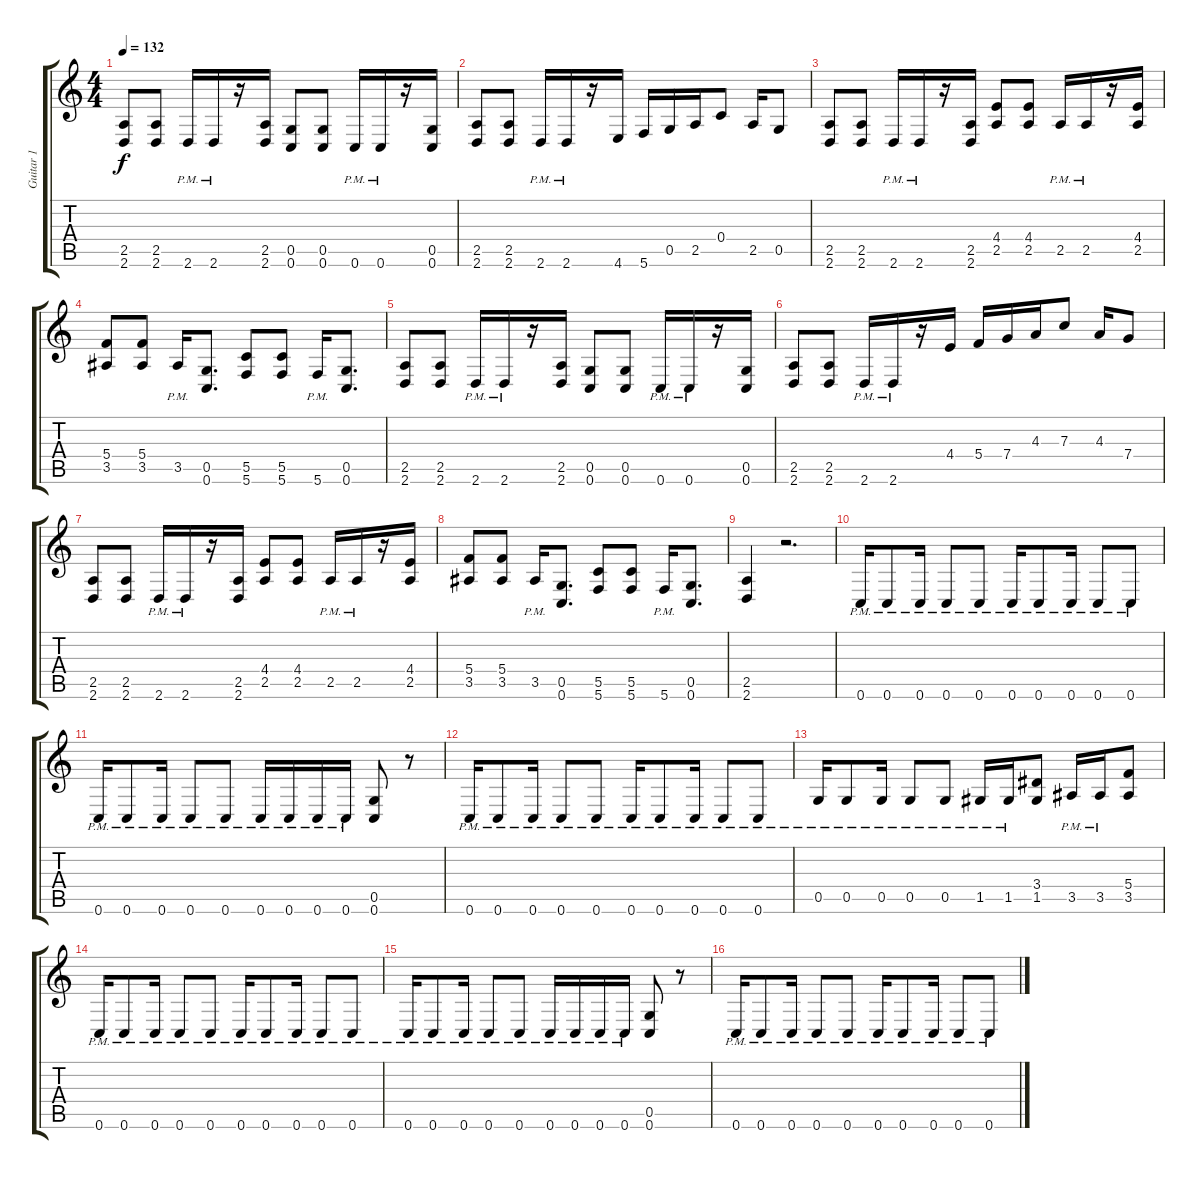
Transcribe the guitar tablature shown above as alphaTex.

\track ("Guitar 1" "Guitar 1") {instrument distortionguitar}
\staff {score tabs}
\tuning (D4 A3 F3 C3 G2 C2) {hide}
\ts (4 4)
\tempo 132
\clef g2
\ks c
(2.5 2.6).8{dy f} (2.5 2.6).8 2.6{pm}.16 2.6{pm}.16 r.16 (2.5 2.6).16 (0.5 0.6).8 (0.5 0.6).8 0.6{pm}.16 0.6{pm}.16 r.16 (0.5 0.6).16 |
(2.5 2.6).8 (2.5 2.6).8 2.6{pm}.16 2.6{pm}.16 r.16 4.6.16 5.6.16 0.5.16 2.5.16 0.4.8 2.5.16 0.5.8 |
(2.5 2.6).8 (2.5 2.6).8 2.6{pm}.16 2.6{pm}.16 r.16 (2.5 2.6).16 (4.4 2.5).8 (4.4 2.5).8 2.5{pm}.16 2.5{pm}.16 r.16 (4.4 2.5).16 |
(5.4 3.5).8 (5.4 3.5).8 3.5{pm}.16 (0.5 0.6).8{d} (5.5 5.6).8 (5.5 5.6).8 5.6{pm}.16 (0.5 0.6).8{d} |
(2.5 2.6).8 (2.5 2.6).8 2.6{pm}.16 2.6{pm}.16 r.16 (2.5 2.6).16 (0.5 0.6).8 (0.5 0.6).8 0.6{pm}.16 0.6{pm}.16 r.16 (0.5 0.6).16 |
(2.5 2.6).8 (2.5 2.6).8 2.6{pm}.16 2.6{pm}.16 r.16 4.4.16 5.4.16 7.4.16 4.3.16 7.3.8 4.3.16 7.4.8 |
(2.5 2.6).8 (2.5 2.6).8 2.6{pm}.16 2.6{pm}.16 r.16 (2.5 2.6).16 (4.4 2.5).8 (4.4 2.5).8 2.5{pm}.16 2.5{pm}.16 r.16 (4.4 2.5).16 |
(5.4 3.5).8 (5.4 3.5).8 3.5{pm}.16 (0.5 0.6).8{d} (5.5 5.6).8 (5.5 5.6).8 5.6{pm}.16 (0.5 0.6).8{d} |
(2.5 2.6).4 r.2{d} |
0.6{pm}.16 0.6{pm}.8 0.6{pm}.16 0.6{pm}.8 0.6{pm}.8 0.6{pm}.16 0.6{pm}.8 0.6{pm}.16 0.6{pm}.8 0.6{pm}.8 |
0.6{pm}.16 0.6{pm}.8 0.6{pm}.16 0.6{pm}.8 0.6{pm}.8 0.6{pm}.16 0.6{pm}.16 0.6{pm}.16 0.6{pm}.16 (0.5 0.6).8 r.8 |
0.6{pm}.16 0.6{pm}.8 0.6{pm}.16 0.6{pm}.8 0.6{pm}.8 0.6{pm}.16 0.6{pm}.8 0.6{pm}.16 0.6{pm}.8 0.6{pm}.8 |
0.5{pm}.16 0.5{pm}.8 0.5{pm}.16 0.5{pm}.8 0.5{pm}.8 1.5{pm}.16 1.5{pm}.16 (3.4 1.5).8 3.5{pm}.16 3.5{pm}.16 (5.4 3.5).8 |
0.6{pm}.16 0.6{pm}.8 0.6{pm}.16 0.6{pm}.8 0.6{pm}.8 0.6{pm}.16 0.6{pm}.8 0.6{pm}.16 0.6{pm}.8 0.6{pm}.8 |
0.6{pm}.16 0.6{pm}.8 0.6{pm}.16 0.6{pm}.8 0.6{pm}.8 0.6{pm}.16 0.6{pm}.16 0.6{pm}.16 0.6{pm}.16 (0.5 0.6).8 r.8 |
0.6{pm}.16 0.6{pm}.8 0.6{pm}.16 0.6{pm}.8 0.6{pm}.8 0.6{pm}.16 0.6{pm}.8 0.6{pm}.16 0.6{pm}.8 0.6{pm}.8
